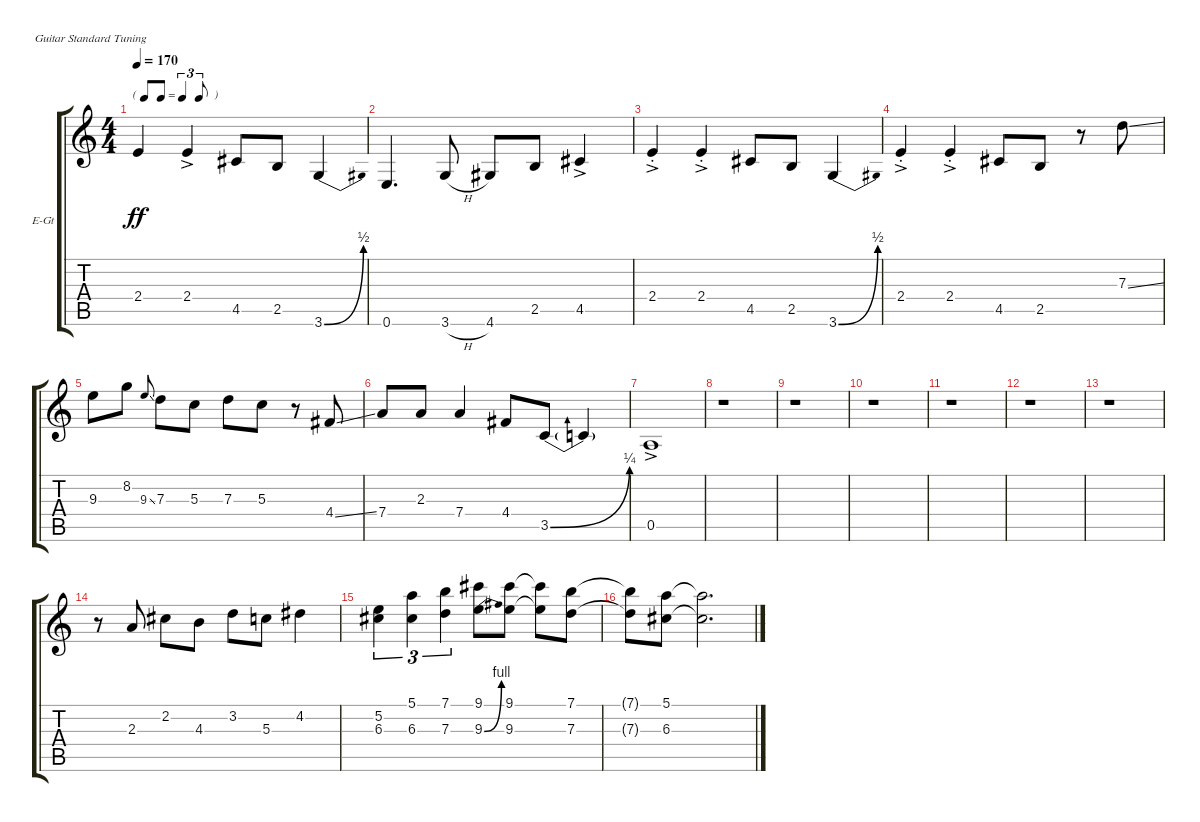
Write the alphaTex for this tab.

\defaultSystemsLayout 4
\bracketExtendMode groupsimilarinstruments
\firstSystemTrackNameOrientation horizontal
\otherSystemsTrackNameOrientation horizontal
\track ("Electric Guitar" "E-Gt") {instrument electricguitarclean}
\staff {score tabs}
\tuning (E4 B3 G3 D3 A2 E2)
\ts (4 4)
\tf triplet8th
\tempo 170
\clef g2
\ks c
2.4.4{dy ff} 2.4{ac}.4 4.5.8 2.5.8 3.6{be (bend 0 0 14.399999999999999 2)}.4 |
0.6.4{d} 3.6{h}.8 4.6.8 2.5.8 4.5{ac}.4 |
2.4{ac st}.4 2.4{ac st}.4 4.5.8 2.5.8 3.6{be (bend 0 0 14.399999999999999 2)}.4 |
2.4{ac st}.4 2.4{ac st}.4 4.5.8 2.5.8 r.8 7.3{ss}.8 |
9.3.8 8.2.8 9.3{ss}.8{gr onbeat} 7.3.8 5.3.8 7.3.8 5.3.8 r.8 4.4{ss}.8 |
7.4.8 2.3.8 7.4.4 4.4.8 3.5{be (bend 0 0 15 1)}.8 3.5{t}.4 |
0.5{ac}.1 |
r.1 |
r.1 |
r.1 |
r.1 |
r.1 |
r.1 |
r.8 2.3.8 2.2.8 4.3.8 3.2.8 5.3.8 4.2.4 |
(6.3 5.2).4{tu (3 2)} (5.1 6.3).4{tu (3 2)} (7.3 7.1).4{tu (3 2)} (9.1 9.3{be (bend 0 0 15 4)}).8 (9.1 9.3).8 (9.1{t} 9.3{t}).8 (7.3 7.1).8 |
(7.1{t} 7.3{t}).8 (6.3 5.1).8 (5.1{t} 6.3{t}).2{d}
